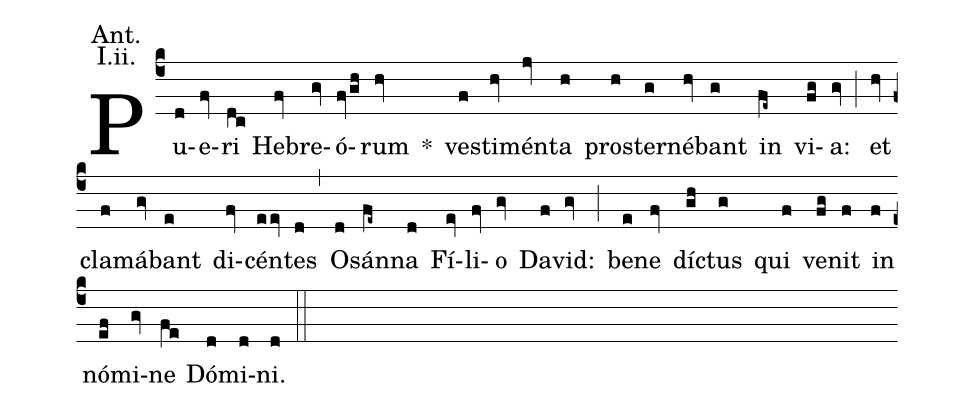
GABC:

annotation: Ant.;
annotation: I.ii.;
%%
(c4) Pu(d)e(fv)ri(dc) He(fv)bre(gv)ó(fvgh)rum(hv) *() ves(f)ti(hv)mén(jv)ta(h) pros(h)ter(g)né(hv)bant(g) in(fe~) vi(fg)a:(gv) (;)
et(hv) cla(f)má(gv)bant(e) di(fv)cén(eev)tes(d) (,)
O(d)sán(fe~)na(d) Fí(ev)li(fv)o(gv) Da(f)vid:(gv) (;)
be(e)ne(fv) díc(gh)tus(g) qui(f) ve(fg)nit(f) in(f) nó(ef)mi(gv)ne(fe) Dó(d)mi(d)ni.(d) (::)
